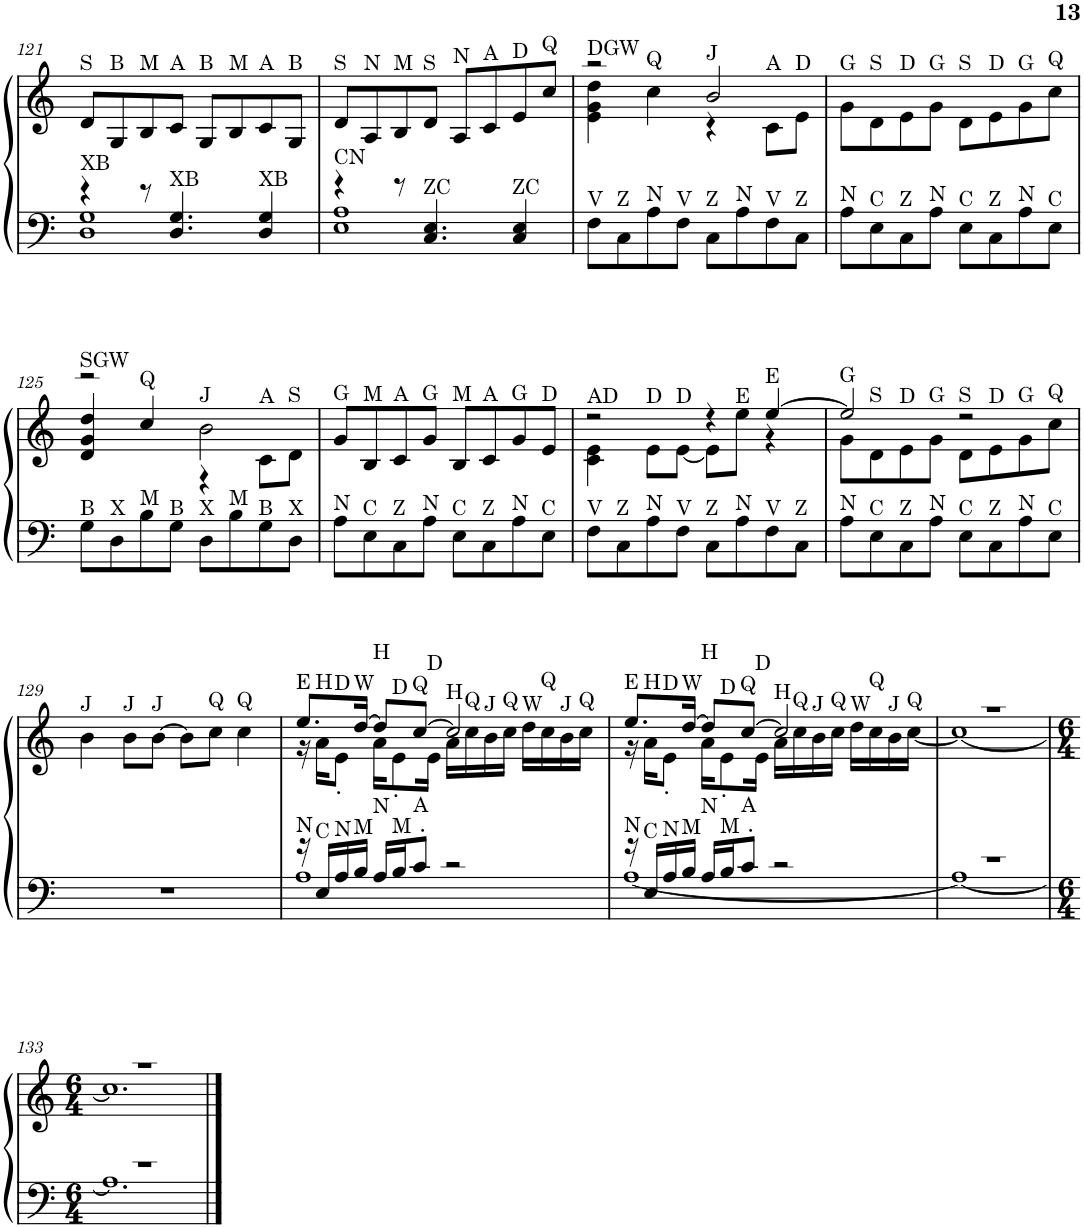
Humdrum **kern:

**kern	**kern
*part1	*part1
*staff2	*staff1
*I"Piano, Klavier	*
*I'Pno.	*
!!LO:PB:g=z
*clefF4	*clefF4
*k[]	*k[]
*M4/4	*M4/4
=121	=121
*^	*
!	!	!LO:TX:a:t=S
!LO:TX:a:t=XB	!	!
4r	1D 1G	8d/L
!	!	!LO:TX:a:t=B
.	.	8G/
!	!	!LO:TX:a:t=M
8r	.	8B/
!	!	!LO:TX:a:t=A
!LO:TX:a:t=XB	!	!
4.D/ 4.G/	.	8c/J
!	!	!LO:TX:a:t=B
.	.	8G/L
!	!	!LO:TX:a:t=M
.	.	8B/
!	!	!LO:TX:a:t=A
!LO:TX:a:t=XB	!	!
4D/ 4G/	.	8c/
!	!	!LO:TX:a:t=B
.	.	8G/J
=122	=122	=122
!	!	!LO:TX:a:t=S
!LO:TX:a:t=CN	!	!
4r	1E 1A	8d/L
!	!	!LO:TX:a:t=N
.	.	8A/
!	!	!LO:TX:a:t=M
8r	.	8B/
!	!	!LO:TX:a:t=S
!LO:TX:a:t=ZC	!	!
4.C/ 4.E/	.	8d/J
!	!	!LO:TX:a:t=N
.	.	8A/L
!	!	!LO:TX:a:t=A
.	.	8c/
!	!	!LO:TX:a:t=D
!LO:TX:a:t=ZC	!	!
4C/ 4E/	.	8e/
!	!	!LO:TX:a:t=Q
.	.	8cc/J
*v	*v	*
=123	=123
*	*^
!	!LO:TX:a:t=DGW	!
!LO:TX:a:t=V	!	!
8F\L	2r	4e\ 4g\ 4dd\
!LO:TX:a:t=Z	!	!
8C\	.	.
!	!	!LO:TX:a:t=Q
!LO:TX:a:t=N	!	!
8A\	.	4cc\
!LO:TX:a:t=V	!	!
8F\J	.	.
!	!LO:TX:a:t=J	!
!LO:TX:a:t=Z	!	!
8C\L	2b/	4r
!LO:TX:a:t=N	!	!
8A\	.	.
!	!	!LO:TX:a:t=A
!LO:TX:a:t=V	!	!
8F\	.	8c\L
!	!	!LO:TX:a:t=D
!LO:TX:a:t=Z	!	!
8C\J	.	8e\J
=124	=124	=124
!	!LO:TX:a:t=G	!
!LO:TX:a:t=N	!	!
*	*v	*v
8A\L	8g\L
!	!LO:TX:a:t=S
!LO:TX:a:t=C	!
8E\	8d\
!	!LO:TX:a:t=D
!LO:TX:a:t=Z	!
8C\	8e\
!	!LO:TX:a:t=G
!LO:TX:a:t=N	!
8A\J	8g\J
!	!LO:TX:a:t=S
!LO:TX:a:t=C	!
8E\L	8d\L
!	!LO:TX:a:t=D
!LO:TX:a:t=Z	!
8C\	8e\
!	!LO:TX:a:t=G
!LO:TX:a:t=N	!
8A\	8g\
!	!LO:TX:a:t=Q
!LO:TX:a:t=C	!
8E\J	8cc\J
!!LO:LB:g=z
=125	=125
*	*^
!	!LO:TX:a:t=SGW	!
!LO:TX:a:t=B	!	!
8G\L	2r	4d/ 4g/ 4dd/
!LO:TX:a:t=X	!	!
8D\	.	.
!	!	!LO:TX:a:t=Q
!LO:TX:a:t=M	!	!
8B\	.	4cc/
!LO:TX:a:t=B	!	!
8G\J	.	.
!	!LO:TX:a:t=J	!
!LO:TX:a:t=X	!	!
8D\L	2b\	4r
!LO:TX:a:t=M	!	!
8B\	.	.
!	!	!LO:TX:a:t=A
!LO:TX:a:t=B	!	!
8G\	.	8c\L
!	!	!LO:TX:a:t=S
!LO:TX:a:t=X	!	!
8D\J	.	8d\J
=126	=126	=126
!	!LO:TX:a:t=G	!
!LO:TX:a:t=N	!	!
*	*v	*v
8A\L	8g/L
!	!LO:TX:a:t=M
!LO:TX:a:t=C	!
8E\	8B/
!	!LO:TX:a:t=A
!LO:TX:a:t=Z	!
8C\	8c/
!	!LO:TX:a:t=G
!LO:TX:a:t=N	!
8A\J	8g/J
!	!LO:TX:a:t=M
!LO:TX:a:t=C	!
8E\L	8B/L
!	!LO:TX:a:t=A
!LO:TX:a:t=Z	!
8C\	8c/
!	!LO:TX:a:t=G
!LO:TX:a:t=N	!
8A\	8g/
!	!LO:TX:a:t=D
!LO:TX:a:t=C	!
8E\J	8e/J
=127	=127
*	*^
!	!LO:TX:a:t=AD	!
!LO:TX:a:t=V	!	!
8F\L	2r	4c\ 4e\
!LO:TX:a:t=Z	!	!
8C\	.	.
!	!	!LO:TX:a:t=D
!LO:TX:a:t=N	!	!
8A\	.	8e\L
!	!	!LO:TX:a:t=D
!LO:TX:a:t=V	!	!
8F\J	.	[8e\J
!LO:TX:a:t=Z	!	!
8C\L	4r	8e\L]
!	!	!LO:TX:a:t=E
!LO:TX:a:t=N	!	!
8A\	.	8ee\J
!	!LO:TX:a:t=E	!
!LO:TX:a:t=V	!	!
8F\	[4ee/	4r
!LO:TX:a:t=Z	!	!
8C\J	.	.
=128	=128	=128
!	!LO:TX:a:t=G	!
!LO:TX:a:t=N	!	!
8A\L	2ee/]	8g\L
!	!	!LO:TX:a:t=S
!LO:TX:a:t=C	!	!
8E\	.	8d\
!	!	!LO:TX:a:t=D
!LO:TX:a:t=Z	!	!
8C\	.	8e\
!	!	!LO:TX:a:t=G
!LO:TX:a:t=N	!	!
8A\J	.	8g\J
!	!LO:TX:a:t=S	!
!LO:TX:a:t=C	!	!
8E\L	2r	8d\L
!	!	!LO:TX:a:t=D
!LO:TX:a:t=Z	!	!
8C\	.	8e\
!	!	!LO:TX:a:t=G
!LO:TX:a:t=N	!	!
8A\	.	8g\
!	!	!LO:TX:a:t=Q
!LO:TX:a:t=C	!	!
8E\J	.	8cc\J
!!LO:LB:g=z
=129	=129	=129
!	!LO:TX:a:t=J	!
*	*v	*v
1r	4b\
!	!LO:TX:a:t=J
.	8b\L
!	!LO:TX:a:t=J
.	[8b\J
.	8b\L]
!	!LO:TX:a:t=Q
.	8cc\J
!	!LO:TX:a:t=Q
.	4cc\
=130	=130
*^	*^
!	!	!LO:TX:a:t=E	!
!LO:TX:a:t=N	!	!	!
16r	1A	8.ee/L	16r
!	!	!	!LO:TX:a:t=H
!LO:TX:a:t=C	!	!	!
16E/LL	.	.	16a\KL
!	!	!	!LO:TX:a:t=D
!LO:TX:a:t=N	!	!	!
16A/	.	.	8e'\J
!	!	!LO:TX:a:t=W	!
!LO:TX:a:t=M	!	!	!
16B/JJ	.	[16dd/Jk	.
!	!	!LO:TX:a:t=H	!
!LO:TX:a:t=N	!	!	!
16A/LL	.	8dd/L]	16a\KL
!	!	!	!LO:TX:a:t=D
!LO:TX:a:t=M	!	!	!
16B/J	.	.	8e'\
!	!	!LO:TX:a:t=Q	!
!LO:TX:a:t=A	!	!	!
8c'/J	.	[8cc/J	.
!	!	!	!LO:TX:a:t=D
.	.	.	16e\Jk
!	!	!LO:TX:a:t=H	!
2r	.	2cc/]	16a\LL
!	!	!	!LO:TX:a:t=Q
.	.	.	16cc\
!	!	!	!LO:TX:a:t=J
.	.	.	16b\
!	!	!	!LO:TX:a:t=Q
.	.	.	16cc\JJ
!	!	!	!LO:TX:a:t=W
.	.	.	16dd\LL
!	!	!	!LO:TX:a:t=Q
.	.	.	16cc\
!	!	!	!LO:TX:a:t=J
.	.	.	16b\
!	!	!	!LO:TX:a:t=Q
.	.	.	16cc\JJ
=131	=131	=131	=131
!	!	!LO:TX:a:t=E	!
!LO:TX:a:t=N	!	!	!
16r	[1A	8.ee/L	16r
!	!	!	!LO:TX:a:t=H
!LO:TX:a:t=C	!	!	!
16E/LL	.	.	16a\KL
!	!	!	!LO:TX:a:t=D
!LO:TX:a:t=N	!	!	!
16A/	.	.	8e'\J
!	!	!LO:TX:a:t=W	!
!LO:TX:a:t=M	!	!	!
16B/JJ	.	[16dd/Jk	.
!	!	!LO:TX:a:t=H	!
!LO:TX:a:t=N	!	!	!
16A/LL	.	8dd/L]	16a\KL
!	!	!	!LO:TX:a:t=D
!LO:TX:a:t=M	!	!	!
16B/J	.	.	8e'\
!	!	!LO:TX:a:t=Q	!
!LO:TX:a:t=A	!	!	!
8c'/J	.	[8cc/J	.
!	!	!	!LO:TX:a:t=D
.	.	.	16e\Jk
!	!	!LO:TX:a:t=H	!
2r	.	2cc/]	16a\LL
!	!	!	!LO:TX:a:t=Q
.	.	.	16cc\
!	!	!	!LO:TX:a:t=J
.	.	.	16b\
!	!	!	!LO:TX:a:t=Q
.	.	.	16cc\JJ
!	!	!	!LO:TX:a:t=W
.	.	.	16dd\LL
!	!	!	!LO:TX:a:t=Q
.	.	.	16cc\
!	!	!	!LO:TX:a:t=J
.	.	.	16b\
!	!	!	!LO:TX:a:t=Q
.	.	.	[16cc\JJ
=132	=132	=132	=132
1r	1A_	1r	1cc_
!!LO:LB:g=z	!!
=133	=133	=133	=133
*M6/4	*	*M6/4	*
1.r	1.A]	1.r	1.cc]
*v	*v	*	*
*	*v	*v
==	==
*-	*-
